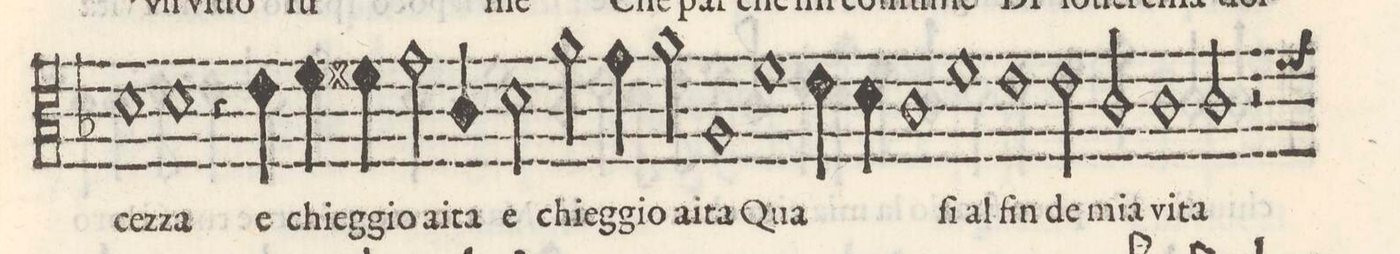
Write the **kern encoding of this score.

**kern	**text
*I"ALTO	*
*clefC3	*
*k[b-]	*
*met(C)	*
*M2/1	*
1d	-cez-
=13-	=13-
1d	-za
4r	.
4e\	e
4f\	chieg-
4f#X\	-gio
=14-	=14-
2g\	a-
4cny/	-ita
2d\	e
2a\	chieg-
4g\	-gio
=15-	=15-
2a\	a-
1A/	ita
1fny\	Qua-
=16-	=16-
4e\	.
4d\	.
1c	ſi
=17-	=17-
1f	al
1e	fin
=18-	=18-
2e\	de
2c/	mia
1c	vi-
=19-	=19-
2c/	-ta
*custos:f	*
*-	*-
